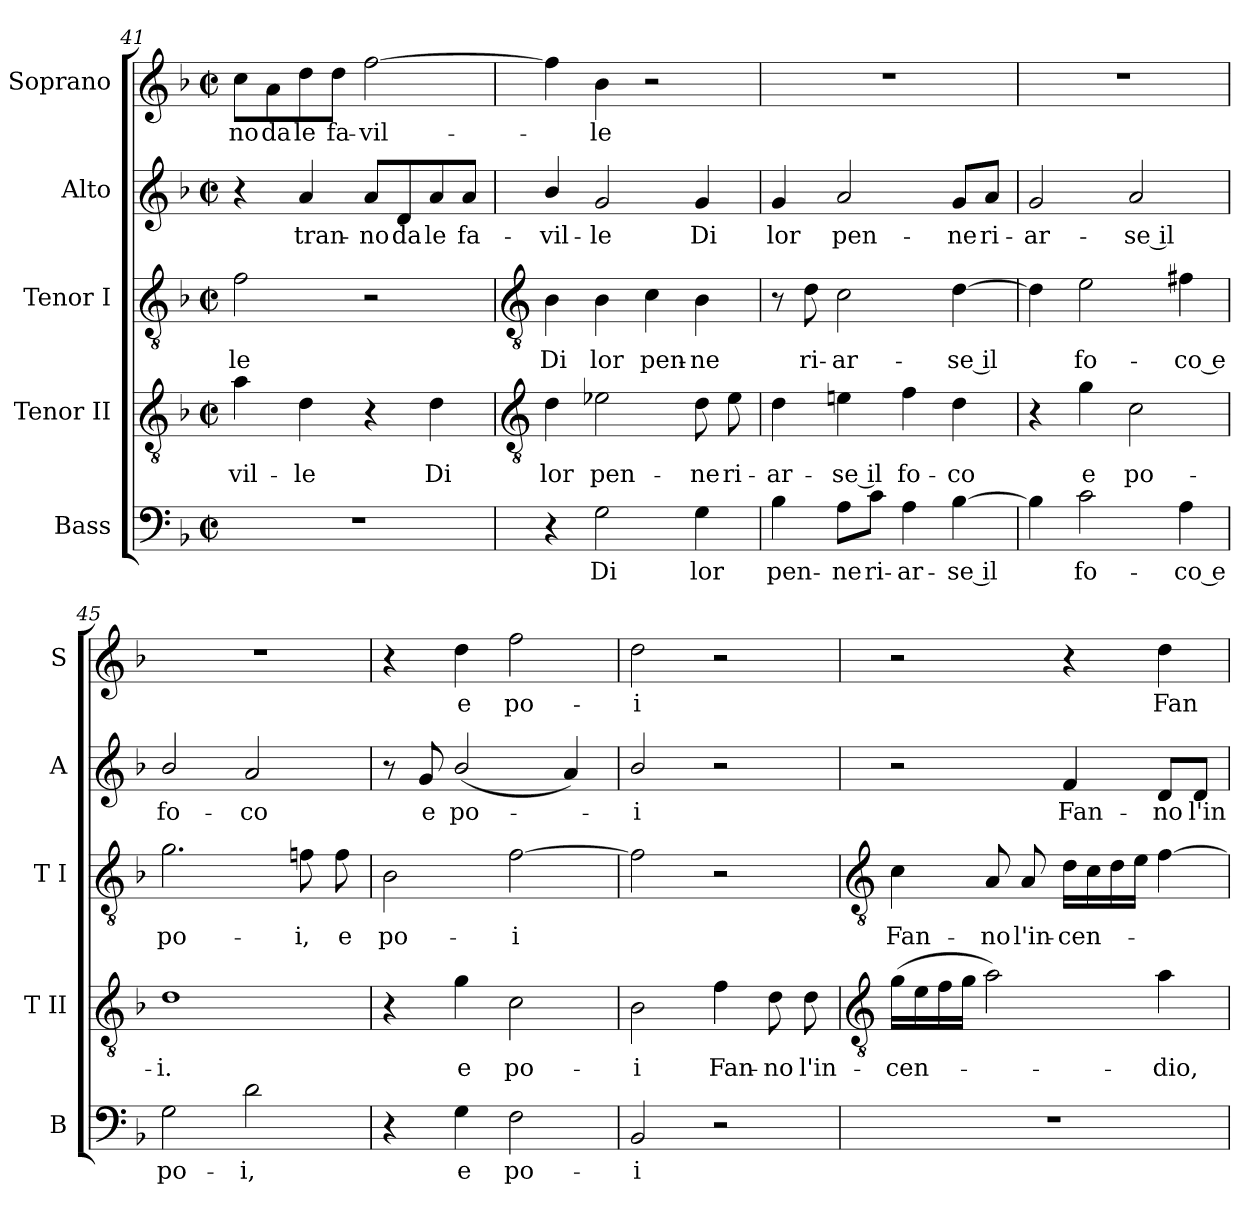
**kern	**text	**kern	**text	**kern	**text	**kern	**text	**kern	**text
*part5	*part5	*part4	*part4	*part3	*part3	*part2	*part2	*part1	*part1
*staff5	*staff5	*staff4	*staff4	*staff3	*staff3	*staff2	*staff2	*staff1	*staff1
*I"Bass	*	*I"Tenor II	*	*I"Tenor I	*	*I"Alto	*	*I"Soprano	*
*I'B	*	*I'T II	*	*I'T I	*	*I'A	*	*I'S	*
*clefF4	*	*clefGv2	*	*clefGv2	*	*clefG2	*	*clefG2	*
*k[b-]	*	*k[b-]	*	*k[b-]	*	*k[b-]	*	*k[b-]	*
*F:	*	*F:	*	*F:	*	*F:	*	*F:	*
*M2/2	*	*M2/2	*	*M2/2	*	*M2/2	*	*M2/2	*
*met(c|)	*	*met(c|)	*	*met(c|)	*	*met(c|)	*	*met(c|)	*
=41	=41	=41	=41	=41	=41	=41	=41	=41	=41
!	!	!	!LO:LY:b	!	!LO:LY:b	!	!	!	!LO:LY:b
1r	.	4a	-vil-	2f	-le	4r	.	8cc\L	-no
!	!	!	!	!	!	!	!	!	!LO:LY:b
.	.	.	.	.	.	.	.	8a\	da
!	!	!	!LO:LY:b	!	!	!	!LO:LY:b	!	!LO:LY:b
.	.	4d	-le	.	.	4a	tran-	8dd\	le
!	!	!	!	!	!	!	!	!	!LO:LY:b
.	.	.	.	.	.	.	.	8dd\J	fa-
!	!	!	!	!	!	!	!LO:LY:b	!	!LO:LY:b
.	.	4r	.	2r	.	8a/L	-no	[2ff	-vil-
!	!	!	!	!	!	!	!LO:LY:b	!	!
.	.	.	.	.	.	8d/	da	.	.
!	!	!	!LO:LY:b	!	!	!	!LO:LY:b	!	!
.	.	4d	Di	.	.	8a/	le	.	.
!	!	!	!	!	!	!	!LO:LY:b	!	!
.	.	.	.	.	.	8a/J	fa-	.	.
!!LO:LB:g=z
=42	=42	=42	=42	=42	=42	=42	=42	=42	=42
*	*	*clefGv2	*	*clefGv2	*	*	*	*	*
!	!	!	!LO:LY:b	!	!LO:LY:b	!	!LO:LY:b	!	!
4r	.	4d	lor	4B-	Di	4b-/	-vil-	4ff]	.
!	!LO:LY:b	!	!LO:LY:b	!	!LO:LY:b	!	!LO:LY:b	!	!LO:LY:b
2G	Di	2e-X	pen-	4B-	lor	2g	-le	4b-	le
!	!	!	!	!	!LO:LY:b	!	!	!	!
.	.	.	.	4c	pen-	.	.	2r	.
!	!LO:LY:b	!	!LO:LY:b	!	!LO:LY:b	!	!LO:LY:b	!	!
4G	lor	8d	-ne	4B-	-ne	4g	Di	.	.
!	!	!	!LO:LY:b	!	!	!	!	!	!
.	.	8e-	ri-	.	.	.	.	.	.
=43	=43	=43	=43	=43	=43	=43	=43	=43	=43
!	!LO:LY:b	!	!LO:LY:b	!	!	!	!LO:LY:b	!	!
4B-	pen-	4d	-ar-	8r	.	4g	lor	1r	.
!	!	!	!	!	!LO:LY:b	!	!	!	!
.	.	.	.	8d	ri-	.	.	.	.
!	!LO:LY:b	!	!LO:LY:b	!	!LO:LY:b	!	!LO:LY:b	!	!
8A\L	-ne	4en	-se il	2c	-ar-	2a	pen-	.	.
!	!LO:LY:b	!	!	!	!	!	!	!	!
8c\J	ri-	.	.	.	.	.	.	.	.
!	!LO:LY:b	!	!LO:LY:b	!	!	!	!	!	!
4A	-ar-	4f	fo-	.	.	.	.	.	.
!	!LO:LY:b	!	!LO:LY:b	!	!LO:LY:b	!	!LO:LY:b	!	!
[4B-	-se il	4d	-co	[4d	-se il	8g/L	-ne	.	.
!	!	!	!	!	!	!	!LO:LY:b	!	!
.	.	.	.	.	.	8a/J	ri-	.	.
=44	=44	=44	=44	=44	=44	=44	=44	=44	=44
!	!	!	!	!	!	!	!LO:LY:b	!	!
4B-]	.	4r	.	4d]	.	2g	-ar-	1r	.
!	!LO:LY:b	!	!LO:LY:b	!	!LO:LY:b	!	!	!	!
2c	fo-	4g	e	2e	fo-	.	.	.	.
!	!	!	!LO:LY:b	!	!	!	!LO:LY:b	!	!
.	.	2c	po-	.	.	2a	-se il	.	.
!	!LO:LY:b	!	!	!	!LO:LY:b	!	!	!	!
4A	-co e	.	.	4f#X	-co e	.	.	.	.
=45	=45	=45	=45	=45	=45	=45	=45	=45	=45
!	!LO:LY:b	!	!LO:LY:b	!	!LO:LY:b	!	!LO:LY:b	!	!
2G	po-	1d	-i.	2.g	po-	2b-/	fo-	1r	.
!	!LO:LY:b	!	!	!	!	!	!LO:LY:b	!	!
2d	-i,	.	.	.	.	2a	-co	.	.
!	!	!	!	!	!LO:LY:b	!	!	!	!
.	.	.	.	8fn	-i,	.	.	.	.
!	!	!	!	!	!LO:LY:b	!	!	!	!
.	.	.	.	8f	e	.	.	.	.
=46	=46	=46	=46	=46	=46	=46	=46	=46	=46
!	!	!	!	!	!LO:LY:b	!	!	!	!
4r	.	4r	.	2B-	po-	8r	.	4r	.
!	!	!	!	!	!	!	!LO:LY:b	!	!
.	.	.	.	.	.	8g	e	.	.
!	!LO:LY:b	!	!LO:LY:b	!	!	!	!LO:LY:b	!	!LO:LY:b
4G	e	4g	e	.	.	(<2b-/	po-	4dd	e
!	!LO:LY:b	!	!LO:LY:b	!	!LO:LY:b	!	!	!	!LO:LY:b
2F	po-	2c	po-	[2f	-i	.	.	2ff	po-
.	.	.	.	.	.	4a)	.	.	.
=47	=47	=47	=47	=47	=47	=47	=47	=47	=47
!	!LO:LY:b	!	!LO:LY:b	!	!	!	!LO:LY:b	!	!LO:LY:b
2BB-	-i	2B-	-i	2f]	.	2b-/	i	2dd	-i
!	!	!	!LO:LY:b	!	!	!	!	!	!
2r	.	4f	Fan-	2r	.	2r	.	2r	.
!	!	!	!LO:LY:b	!	!	!	!	!	!
.	.	8d	-no	.	.	.	.	.	.
!	!	!	!LO:LY:b	!	!	!	!	!	!
.	.	8d	l'in-	.	.	.	.	.	.
!!LO:LB:g=z
=48	=48	=48	=48	=48	=48	=48	=48	=48	=48
*	*	*clefGv2	*	*clefGv2	*	*	*	*	*
!	!	!	!LO:LY:b	!	!LO:LY:b	!	!	!	!
1r	.	(>16gLL	-cen-	4c	Fan-	2r	.	2r	.
.	.	16e	.	.	.	.	.	.	.
.	.	16f	.	.	.	.	.	.	.
.	.	16gJJ	.	.	.	.	.	.	.
!	!	!	!	!	!LO:LY:b	!	!	!	!
.	.	2a)	.	8A	-no	.	.	.	.
!	!	!	!	!	!LO:LY:b	!	!	!	!
.	.	.	.	8A	l'in-	.	.	.	.
!	!	!	!	!	!LO:LY:b	!	!LO:LY:b	!	!
.	.	.	.	16dLL	-cen-	4f	Fan-	4r	.
.	.	.	.	16c	.	.	.	.	.
.	.	.	.	16d	.	.	.	.	.
.	.	.	.	16eJJ	.	.	.	.	.
!	!	!	!LO:LY:b	!	!	!	!LO:LY:b	!	!LO:LY:b
.	.	4a	dio,	[4f	.	8d/L	-no	4dd	Fan-
!	!	!	!	!	!	!	!LO:LY:b	!	!
.	.	.	.	.	.	8d/J	l'in-	.	.
=	=	=	=	=	=	=	=	=	=
*-	*-	*-	*-	*-	*-	*-	*-	*-	*-
